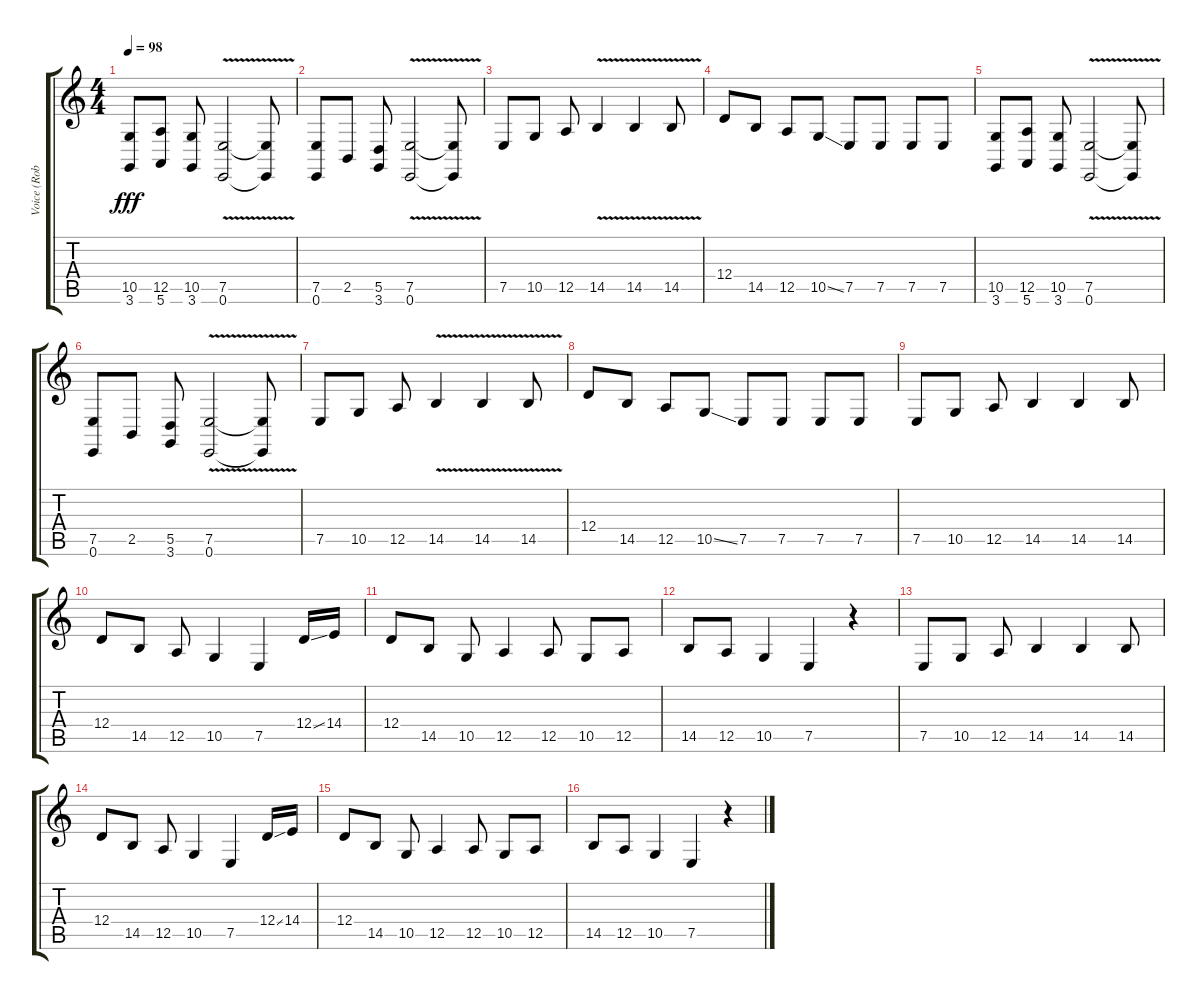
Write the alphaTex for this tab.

\track ("Voice (Robert Been)" "Voice (Rob") {instrument oboe}
\staff {score tabs}
\tuning (E4 B3 G3 D3 A2 E2) {hide}
\ts (4 4)
\tempo 98
\clef g2
\ks c
(10.5 3.6).8{dy fff} (12.5 5.6).8 (10.5 3.6).8 (7.5{v} 0.6{v}).2 (7.5{v t} 0.6{v t}).8 |
(7.5 0.6).8 2.5.8 (5.5 3.6).8 (7.5{v} 0.6{v}).2 (7.5{v t} 0.6{v t}).8 |
7.5.8 10.5.8 12.5.8 14.5{v}.4 14.5{v}.4 14.5{v}.8 |
12.4.8 14.5.8 12.5.8 10.5{ss}.8 7.5.8 7.5.8 7.5.8 7.5.8 |
(10.5 3.6).8 (12.5 5.6).8 (10.5 3.6).8 (7.5{v} 0.6{v}).2 (7.5{v t} 0.6{v t}).8 |
(7.5 0.6).8 2.5.8 (5.5 3.6).8 (7.5{v} 0.6{v}).2 (7.5{v t} 0.6{v t}).8 |
7.5.8 10.5.8 12.5.8 14.5{v}.4 14.5{v}.4 14.5{v}.8 |
12.4.8 14.5.8 12.5.8 10.5{ss}.8 7.5.8 7.5.8 7.5.8 7.5.8 |
7.5.8 10.5.8 12.5.8 14.5.4 14.5.4 14.5.8 |
12.4.8 14.5.8 12.5.8 10.5.4 7.5.4 12.4{ss}.16 14.4.16 |
12.4.8 14.5.8 10.5.8 12.5.4 12.5.8 10.5.8 12.5.8 |
14.5.8 12.5.8 10.5.4 7.5.4 r.4 |
7.5.8 10.5.8 12.5.8 14.5.4 14.5.4 14.5.8 |
12.4.8 14.5.8 12.5.8 10.5.4 7.5.4 12.4{ss}.16 14.4.16 |
12.4.8 14.5.8 10.5.8 12.5.4 12.5.8 10.5.8 12.5.8 |
14.5.8 12.5.8 10.5.4 7.5.4 r.4
